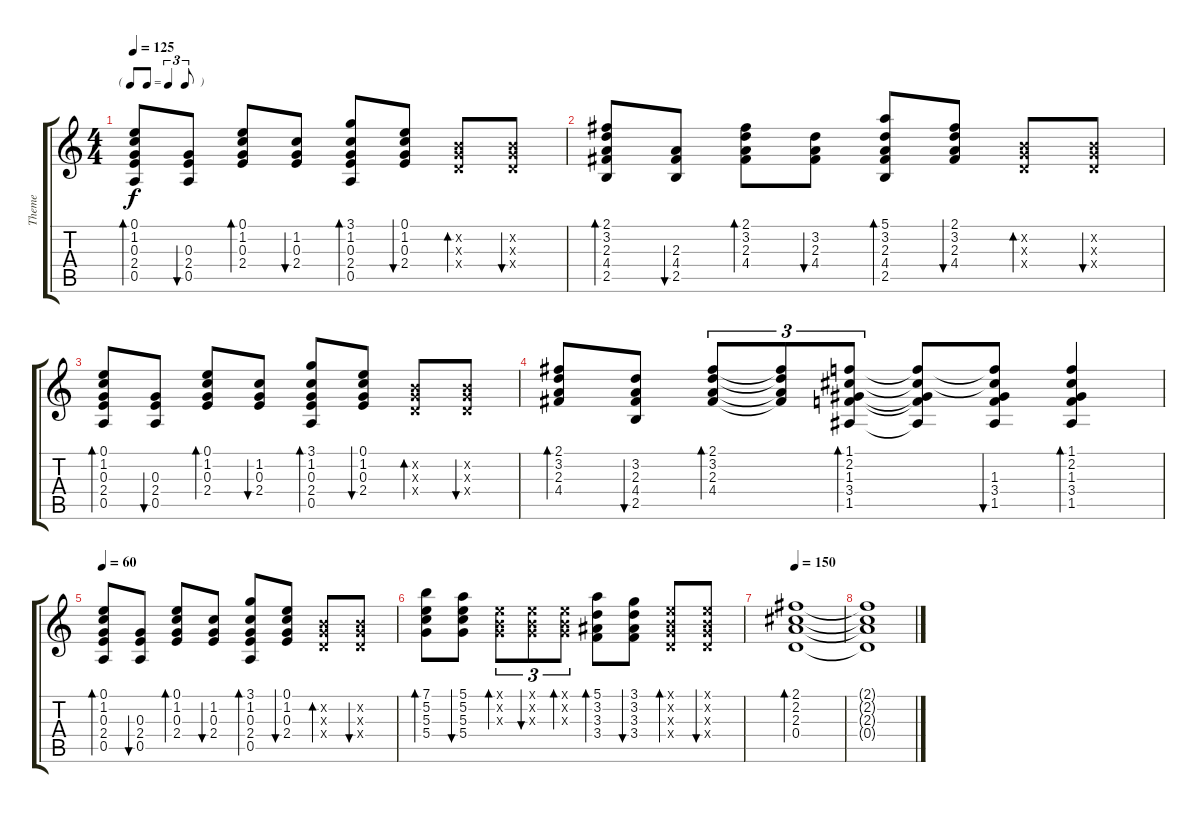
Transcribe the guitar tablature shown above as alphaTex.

\track ("Theme" "Theme") {instrument acousticguitarnylon}
\staff {score tabs}
\tuning (E4 B3 G3 D3 A2 E2) {hide}
\ts (4 4)
\tf triplet8th
\tempo 125
\clef g2
\ks c
(0.1 1.2 0.3 2.4 0.5).8{bd 60 dy f} (0.3 2.4 0.5).8{bu 60} (0.1 1.2 0.3 2.4).8{bd 60} (1.2 0.3 2.4).8{bu 60} (3.1 1.2 0.3 2.4 0.5).8{bd 60} (0.1 1.2 0.3 2.4).8{bu 60} (0.2{x} 0.3{x} 0.4{x}).8{bd 60} (0.2{x} 0.3{x} 0.4{x}).8{bu 60} |
(2.1 3.2 2.3 4.4 2.5).8{bd 60} (2.3 4.4 2.5).8{bu 60} (2.1 3.2 2.3 4.4).8{bd 60} (3.2 2.3 4.4).8{bu 60} (5.1 3.2 2.3 4.4 2.5).8{bd 60} (2.1 3.2 2.3 4.4).8{bu 60} (0.2{x} 0.3{x} 0.4{x}).8{bd 60} (0.2{x} 0.3{x} 0.4{x}).8{bu 60} |
(0.1 1.2 0.3 2.4 0.5).8{bd 60} (0.3 2.4 0.5).8{bu 60} (0.1 1.2 0.3 2.4).8{bd 60} (1.2 0.3 2.4).8{bu 60} (3.1 1.2 0.3 2.4 0.5).8{bd 60} (0.1 1.2 0.3 2.4).8{bu 60} (0.2{x} 0.3{x} 0.4{x}).8{bd 60} (0.2{x} 0.3{x} 0.4{x}).8{bu 60} |
(2.1 3.2 2.3 4.4).8{bd 60} (3.2 2.3 4.4 2.5).8{bu 60} (2.1 3.2 2.3 4.4).8{tu (3 2) bd 60} (2.1{t} 3.2{t} 2.3{t} 4.4{t}).8{tu (3 2)} (1.1 2.2 1.3 3.4 1.5).8{tu (3 2) bd 60} (1.1{t} 2.2{t} 1.3{t} 3.4{t} 1.5{t}).8 (1.1{t} 2.2{t} 1.3 3.4 1.5).8{bu 60} (1.1 2.2 1.3 3.4 1.5).4{bd 60} |
\tempo 60
(0.1 1.2 0.3 2.4 0.5).8{bd 60} (0.3 2.4 0.5).8{bu 60} (0.1 1.2 0.3 2.4).8{bd 60} (1.2 0.3 2.4).8{bu 60} (3.1 1.2 0.3 2.4 0.5).8{bd 60} (0.1 1.2 0.3 2.4).8{bu 60} (0.2{x} 0.3{x} 0.4{x}).8{bd 60} (0.2{x} 0.3{x} 0.4{x}).8{bu 60} |
(7.1 5.2 5.3 5.4).8{bd 60} (5.1 5.2 5.3 5.4).8{bu 60} (0.1{x} 0.2{x} 0.3{x}).8{tu (3 2) bd 60} (0.1{x} 0.2{x} 0.3{x}).8{tu (3 2) bu 60} (0.1{x} 0.2{x} 0.3{x}).8{tu (3 2) bd 120} (5.1 3.2 3.3 3.4).8{bd 60} (3.1 3.2 3.3 3.4).8{bu 60} (0.1{x} 0.2{x} 0.3{x} 0.4{x}).8{bd 60} (0.1{x} 0.2{x} 0.3{x} 0.4{x}).8{bu 60} |
\tempo 150
(2.1 2.2 2.3 0.4).1{bd 120} |
(2.1{t} 2.2{t} 2.3{t} 0.4{t}).1
